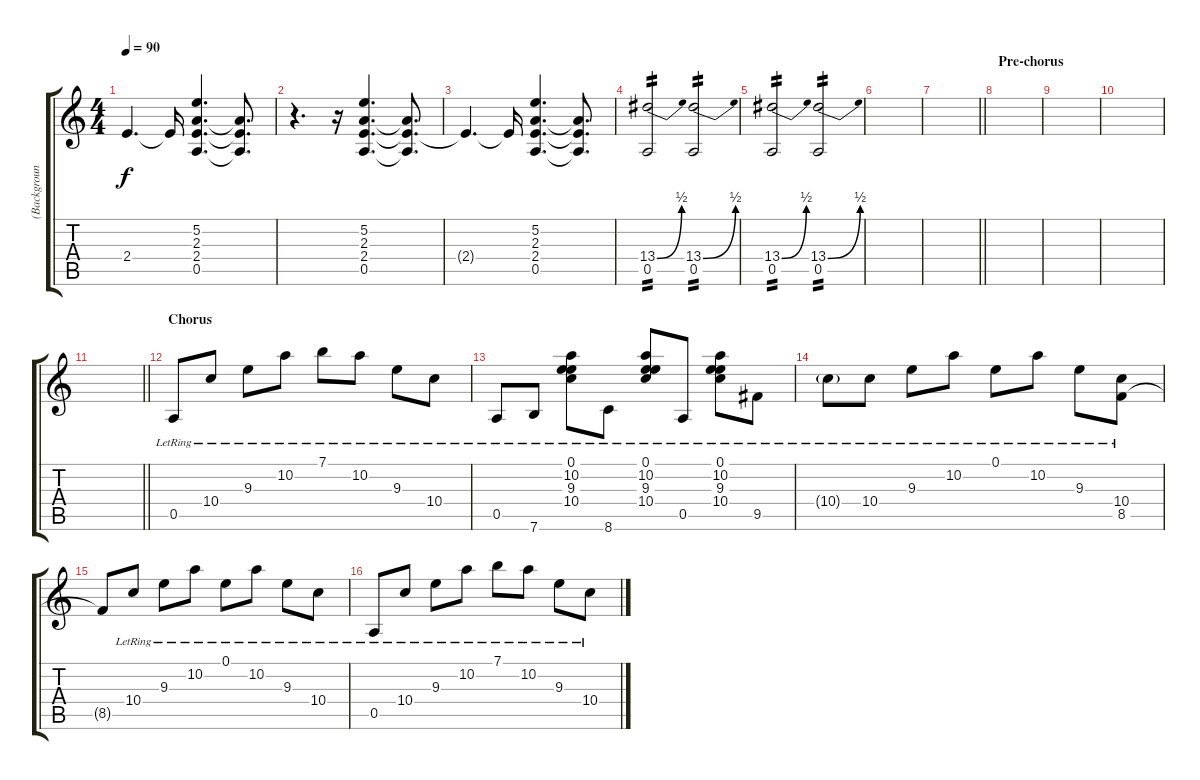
\track ("(Background guitar parts)" "(Backgroun") {instrument electricguitarclean}
\staff {score tabs}
\tuning (E4 B3 G3 D3 A2 E2) {hide}
\ts (4 4)
\tempo 90
\clef g2
\ks c
2.4{t}.4{d dy f} 2.4{t}.16 (5.2 2.3 2.4 0.5).4{d} (2.3{t} 2.4{t} 0.5{t}).8{d} |
r.4{d} r.16 (5.2 2.3 2.4 0.5).4{d} (2.3{t} 2.4{t} 0.5{t}).8{d} |
2.4{t}.4{d} 2.4{t}.16 (5.2 2.3 2.4 0.5).4{d} (2.3{t} 2.4{t} 0.5{t}).8{d} |
(13.4{be (bend 0 0 60 2)} 0.5).2{tp 2 instrument overdrivenguitar} (13.4{be (bend 0 0 60 2)} 0.5).2{tp 2} |
(13.4{be (bend 0 0 60 2)} 0.5).2{tp 2} (13.4{be (bend 0 0 60 2)} 0.5).2{tp 2} |
|
\barLineRight lightlight
|
\section ("" "Pre-chorus")
|
|
|
\barLineRight lightlight
|
\section ("" "Chorus")
0.5{lr}.8{instrument electricguitarclean} 10.4{lr}.8 9.3{lr}.8 10.2{lr}.8 7.1{lr}.8 10.2{lr}.8 9.3{lr}.8 10.4{lr}.8 |
0.5{lr}.8 7.6{lr}.8 (0.1{lr} 10.2{lr} 9.3{lr} 10.4).8 8.6{lr}.8 (0.1{lr} 10.2{lr} 9.3{lr} 10.4).8 0.5{lr}.8 (0.1{lr} 10.2{lr} 9.3{lr} 10.4).8 9.5{lr}.8 |
10.4{g lr}.8 10.4{lr}.8 9.3{lr}.8 10.2{lr}.8 0.1{lr}.8 10.2{lr}.8 9.3{lr}.8 (10.4{lr} 8.5{lr}).8 |
8.5{t}.8 10.4{lr}.8 9.3{lr}.8 10.2{lr}.8 0.1{lr}.8 10.2{lr}.8 9.3{lr}.8 10.4{lr}.8 |
0.5{lr}.8 10.4{lr}.8 9.3{lr}.8 10.2{lr}.8 7.1{lr}.8 10.2{lr}.8 9.3{lr}.8 10.4{lr}.8
